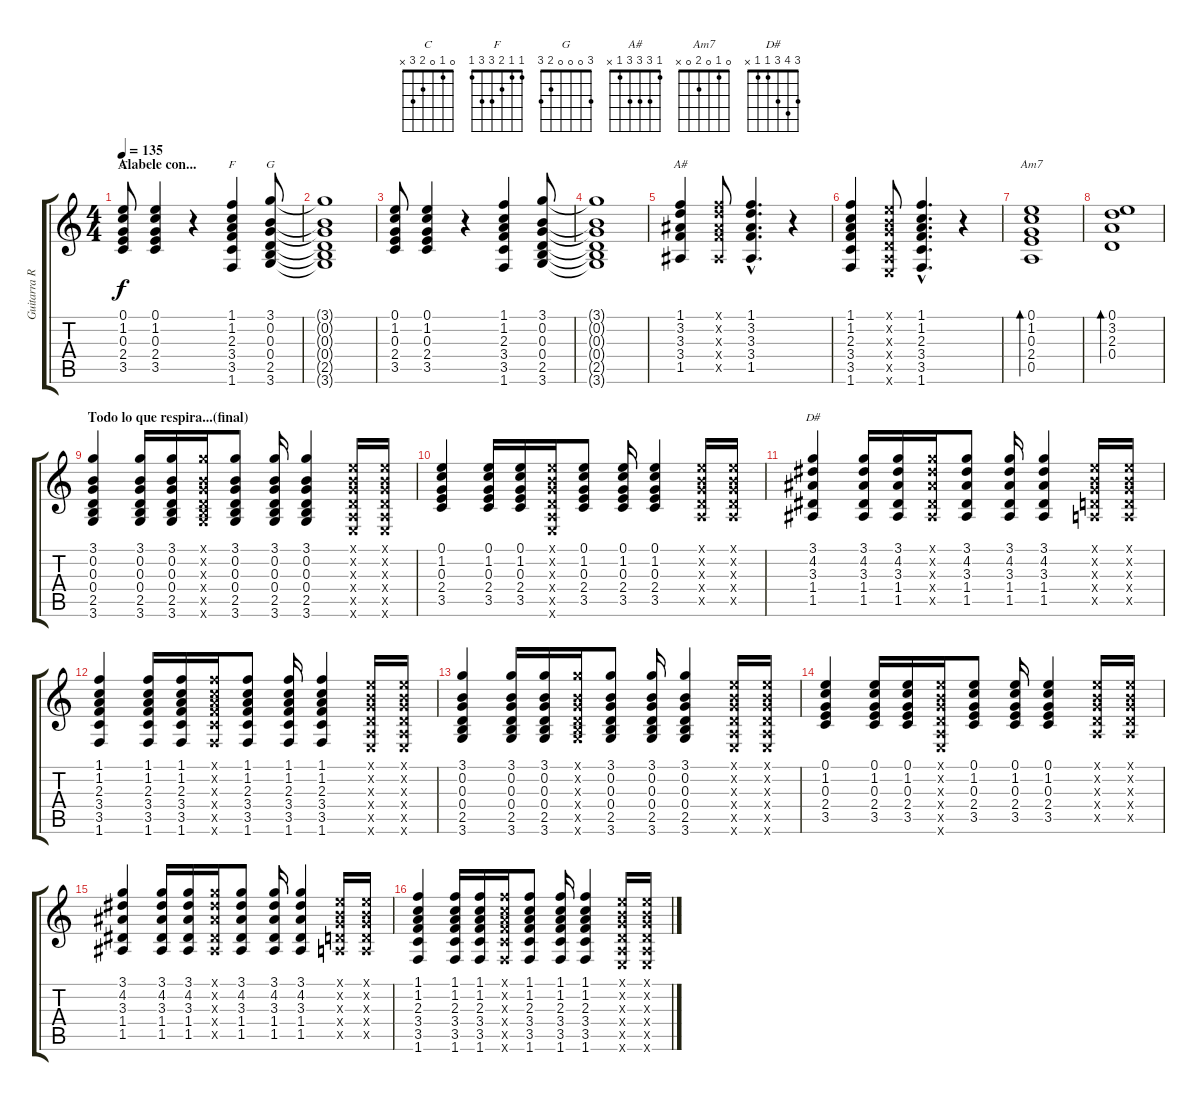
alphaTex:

\track ("Guitarra Ritmica" "Guitarra R") {instrument acousticguitarsteel}
\staff {score tabs}
\tuning (E4 B3 G3 D3 A2 E2) {hide}
\chord ("C" 0 1 0 2 3 x)
\chord ("F" 1 1 2 3 3 1)
\chord ("G" 3 0 0 0 2 3)
\chord ("A#" 1 3 3 3 1 x)
\chord ("Am7" 0 1 0 2 0 x)
\chord ("D#" 3 4 3 1 1 x)
\ts (4 4)
\section ("" "Alabele con...")
\tempo 135
\clef g2
\ks c
(0.1 1.2 0.3 2.4 3.5).8{ch "C" dy f} (0.1 1.2 0.3 2.4 3.5).4 r.4 (1.1 1.2 2.3 3.4 3.5 1.6).4{ch "F"} (3.1 0.2 0.3 0.4 2.5 3.6).8{ch "G"} |
(3.1{t} 0.2{t} 0.3{t} 0.4{t} 2.5{t} 3.6{t}).1 |
(0.1 1.2 0.3 2.4 3.5).8 (0.1 1.2 0.3 2.4 3.5).4 r.4 (1.1 1.2 2.3 3.4 3.5 1.6).4 (3.1 0.2 0.3 0.4 2.5 3.6).8 |
(3.1{t} 0.2{t} 0.3{t} 0.4{t} 2.5{t} 3.6{t}).1 |
(1.1 3.2 3.3 3.4 1.5).4{ch "A#"} (1.1{x} 3.2{x} 3.3{x} 3.4{x} 1.5{x}).8 (1.1{hac} 3.2{hac} 3.3{hac} 3.4{hac} 1.5{hac}).4{d} r.4 |
(1.1 1.2 2.3 3.4 3.5 1.6).4 (0.1{x} 0.2{x} 0.3{x} 0.4{x} 0.5{x} 0.6{x}).8 (1.1{hac} 1.2{hac} 2.3{hac} 3.4{hac} 3.5{hac} 1.6{hac}).4{d} r.4 |
(0.1 1.2 0.3 2.4 0.5).1{bd 240 ch "Am7"} |
(0.1 3.2 2.3 0.4).1{bd 240} |
\section ("" "Todo lo que respira...(final)")
(3.1 0.2 0.3 0.4 2.5 3.6).4 (3.1 0.2 0.3 0.4 2.5 3.6).16 (3.1 0.2 0.3 0.4 2.5 3.6).16 (3.1{x} 0.2{x} 0.3{x} 0.4{x} 2.5{x} 3.6{x}).16 (3.1 0.2 0.3 0.4 2.5 3.6).8 (3.1 0.2 0.3 0.4 2.5 3.6).16 (3.1 0.2 0.3 0.4 2.5 3.6).4 (0.1{x} 0.2{x} 0.3{x} 0.4{x} 0.5{x} 0.6{x}).16 (0.1{x} 0.2{x} 0.3{x} 0.4{x} 0.5{x} 0.6{x}).16 |
(0.1 1.2 0.3 2.4 3.5).4 (0.1 1.2 0.3 2.4 3.5).16 (0.1 1.2 0.3 2.4 3.5).16 (0.1{x} 0.2{x} 0.3{x} 0.4{x} 0.5{x} 0.6{x}).16 (0.1 1.2 0.3 2.4 3.5).8 (0.1 1.2 0.3 2.4 3.5).16 (0.1 1.2 0.3 2.4 3.5).4 (0.1{x} 0.2{x} 0.3{x} 0.4{x} 0.5{x}).16 (0.1{x} 0.2{x} 0.3{x} 0.4{x} 0.5{x}).16 |
(3.1 4.2 3.3 1.4 1.5).4{ch "D#"} (3.1 4.2 3.3 1.4 1.5).16 (3.1 4.2 3.3 1.4 1.5).16 (3.1{x} 4.2{x} 3.3{x} 1.4{x} 1.5{x}).16 (3.1 4.2 3.3 1.4 1.5).8 (3.1 4.2 3.3 1.4 1.5).16 (3.1 4.2 3.3 1.4 1.5).4 (0.1{x} 0.2{x} 0.3{x} 0.4{x} 0.5{x}).16 (0.1{x} 0.2{x} 0.3{x} 0.4{x} 0.5{x}).16 |
(1.1 1.2 2.3 3.4 3.5 1.6).4 (1.1 1.2 2.3 3.4 3.5 1.6).16 (1.1 1.2 2.3 3.4 3.5 1.6).16 (1.1{x} 1.2{x} 2.3{x} 3.4{x} 3.5{x} 1.6{x}).16 (1.1 1.2 2.3 3.4 3.5 1.6).8 (1.1 1.2 2.3 3.4 3.5 1.6).16 (1.1 1.2 2.3 3.4 3.5 1.6).4 (0.1{x} 0.2{x} 0.3{x} 0.4{x} 0.5{x} 0.6{x}).16 (0.1{x} 0.2{x} 0.3{x} 0.4{x} 0.5{x} 0.6{x}).16 |
(3.1 0.2 0.3 0.4 2.5 3.6).4 (3.1 0.2 0.3 0.4 2.5 3.6).16 (3.1 0.2 0.3 0.4 2.5 3.6).16 (3.1{x} 0.2{x} 0.3{x} 0.4{x} 2.5{x} 3.6{x}).16 (3.1 0.2 0.3 0.4 2.5 3.6).8 (3.1 0.2 0.3 0.4 2.5 3.6).16 (3.1 0.2 0.3 0.4 2.5 3.6).4 (0.1{x} 0.2{x} 0.3{x} 0.4{x} 0.5{x} 0.6{x}).16 (0.1{x} 0.2{x} 0.3{x} 0.4{x} 0.5{x} 0.6{x}).16 |
(0.1 1.2 0.3 2.4 3.5).4 (0.1 1.2 0.3 2.4 3.5).16 (0.1 1.2 0.3 2.4 3.5).16 (0.1{x} 0.2{x} 0.3{x} 0.4{x} 0.5{x} 0.6{x}).16 (0.1 1.2 0.3 2.4 3.5).8 (0.1 1.2 0.3 2.4 3.5).16 (0.1 1.2 0.3 2.4 3.5).4 (0.1{x} 0.2{x} 0.3{x} 0.4{x} 0.5{x}).16 (0.1{x} 0.2{x} 0.3{x} 0.4{x} 0.5{x}).16 |
(3.1 4.2 3.3 1.4 1.5).4 (3.1 4.2 3.3 1.4 1.5).16 (3.1 4.2 3.3 1.4 1.5).16 (3.1{x} 4.2{x} 3.3{x} 1.4{x} 1.5{x}).16 (3.1 4.2 3.3 1.4 1.5).8 (3.1 4.2 3.3 1.4 1.5).16 (3.1 4.2 3.3 1.4 1.5).4 (0.1{x} 0.2{x} 0.3{x} 0.4{x} 0.5{x}).16 (0.1{x} 0.2{x} 0.3{x} 0.4{x} 0.5{x}).16 |
(1.1 1.2 2.3 3.4 3.5 1.6).4 (1.1 1.2 2.3 3.4 3.5 1.6).16 (1.1 1.2 2.3 3.4 3.5 1.6).16 (1.1{x} 1.2{x} 2.3{x} 3.4{x} 3.5{x} 1.6{x}).16 (1.1 1.2 2.3 3.4 3.5 1.6).8 (1.1 1.2 2.3 3.4 3.5 1.6).16 (1.1 1.2 2.3 3.4 3.5 1.6).4 (0.1{x} 0.2{x} 0.3{x} 0.4{x} 0.5{x} 0.6{x}).16 (0.1{x} 0.2{x} 0.3{x} 0.4{x} 0.5{x} 0.6{x}).16
